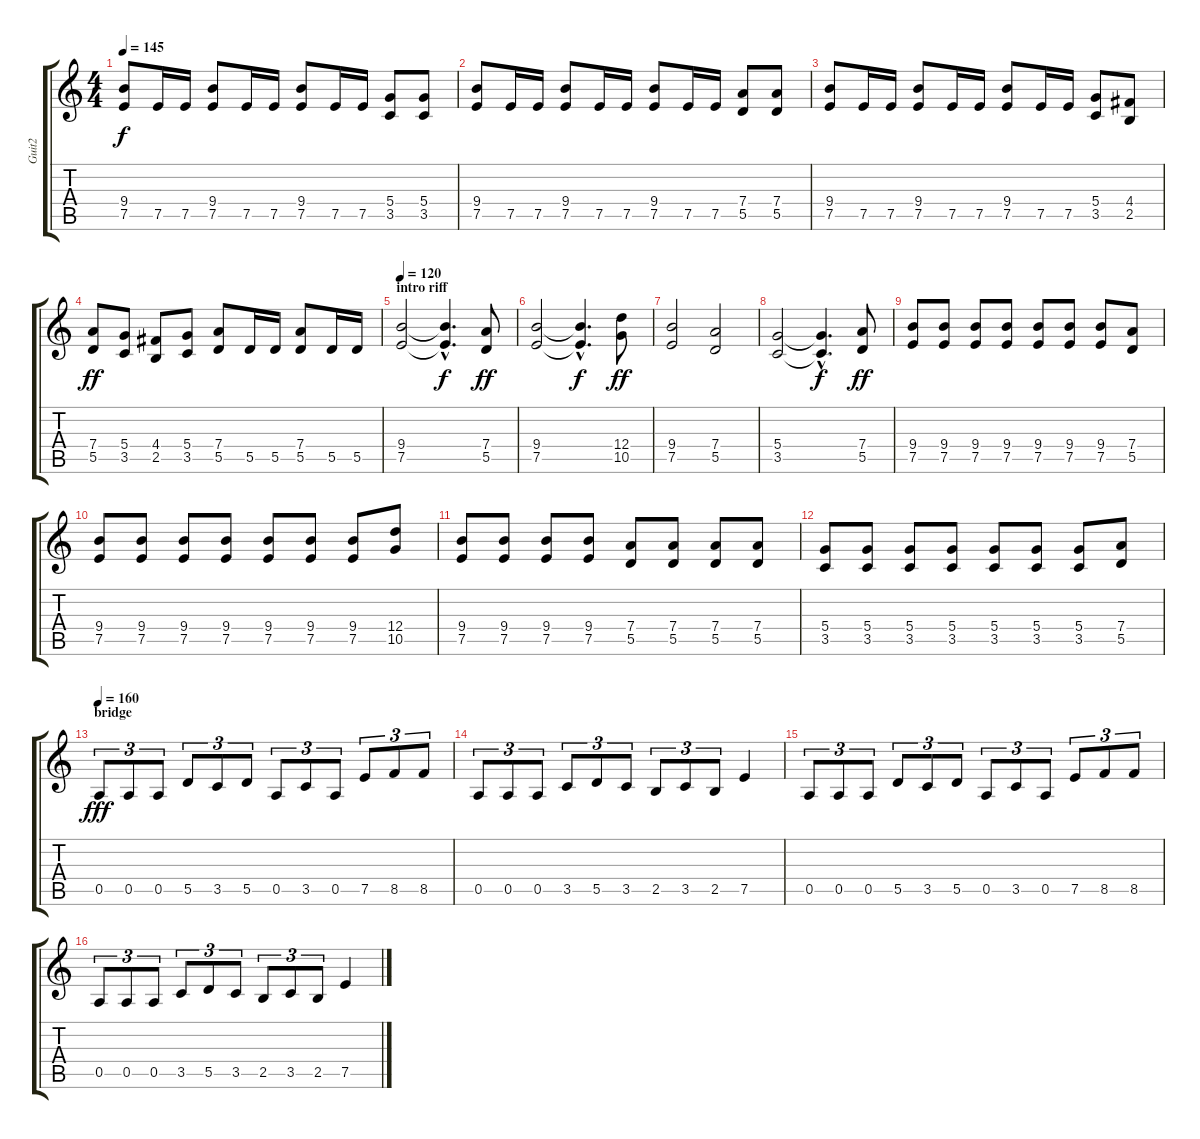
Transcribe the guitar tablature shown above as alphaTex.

\track ("Guit2" "Guit2") {instrument overdrivenguitar}
\staff {score tabs}
\tuning (E4 B3 G3 D3 A2 E2) {hide}
\ts (4 4)
\tempo 145
\clef g2
\ks c
(9.4 7.5).8{dy f} 7.5.16 7.5.16 (9.4 7.5).8 7.5.16 7.5.16 (9.4 7.5).8 7.5.16 7.5.16 (5.4 3.5).8 (5.4 3.5).8 |
(9.4 7.5).8 7.5.16 7.5.16 (9.4 7.5).8 7.5.16 7.5.16 (9.4 7.5).8 7.5.16 7.5.16 (7.4 5.5).8 (7.4 5.5).8 |
(9.4 7.5).8 7.5.16 7.5.16 (9.4 7.5).8 7.5.16 7.5.16 (9.4 7.5).8 7.5.16 7.5.16 (5.4 3.5).8 (4.4 2.5).8 |
(7.4 5.5).8{dy ff} (5.4 3.5).8 (4.4 2.5).8 (5.4 3.5).8 (7.4 5.5).8 5.5.16 5.5.16 (7.4 5.5).8 5.5.16 5.5.16 |
\section ("" "intro riff")
\tempo 120
(9.4 7.5).2 (9.4{hac t} 7.5{hac t}).4{d dy f} (7.4 5.5).8{dy ff} |
(9.4 7.5).2 (9.4{hac t} 7.5{hac t}).4{d dy f} (12.4 10.5).8{dy ff} |
(9.4 7.5).2 (7.4 5.5).2 |
(5.4 3.5).2 (5.4{hac t} 3.5{hac t}).4{d dy f} (7.4 5.5).8{dy ff} |
(9.4 7.5).8 (9.4 7.5).8 (9.4 7.5).8 (9.4 7.5).8 (9.4 7.5).8 (9.4 7.5).8 (9.4 7.5).8 (7.4 5.5).8 |
(9.4 7.5).8 (9.4 7.5).8 (9.4 7.5).8 (9.4 7.5).8 (9.4 7.5).8 (9.4 7.5).8 (9.4 7.5).8 (12.4 10.5).8 |
(9.4 7.5).8 (9.4 7.5).8 (9.4 7.5).8 (9.4 7.5).8 (7.4 5.5).8 (7.4 5.5).8 (7.4 5.5).8 (7.4 5.5).8 |
(5.4 3.5).8 (5.4 3.5).8 (5.4 3.5).8 (5.4 3.5).8 (5.4 3.5).8 (5.4 3.5).8 (5.4 3.5).8 (7.4 5.5).8 |
\section ("" "bridge")
\tempo 160
0.5.8{tu (3 2) dy fff} 0.5.8{tu (3 2)} 0.5.8{tu (3 2)} 5.5.8{tu (3 2)} 3.5.8{tu (3 2)} 5.5.8{tu (3 2)} 0.5.8{tu (3 2)} 3.5.8{tu (3 2)} 0.5.8{tu (3 2)} 7.5.8{tu (3 2)} 8.5.8{tu (3 2)} 8.5.8{tu (3 2)} |
0.5.8{tu (3 2)} 0.5.8{tu (3 2)} 0.5.8{tu (3 2)} 3.5.8{tu (3 2)} 5.5.8{tu (3 2)} 3.5.8{tu (3 2)} 2.5.8{tu (3 2)} 3.5.8{tu (3 2)} 2.5.8{tu (3 2)} 7.5.4 |
0.5.8{tu (3 2)} 0.5.8{tu (3 2)} 0.5.8{tu (3 2)} 5.5.8{tu (3 2)} 3.5.8{tu (3 2)} 5.5.8{tu (3 2)} 0.5.8{tu (3 2)} 3.5.8{tu (3 2)} 0.5.8{tu (3 2)} 7.5.8{tu (3 2)} 8.5.8{tu (3 2)} 8.5.8{tu (3 2)} |
0.5.8{tu (3 2)} 0.5.8{tu (3 2)} 0.5.8{tu (3 2)} 3.5.8{tu (3 2)} 5.5.8{tu (3 2)} 3.5.8{tu (3 2)} 2.5.8{tu (3 2)} 3.5.8{tu (3 2)} 2.5.8{tu (3 2)} 7.5.4
